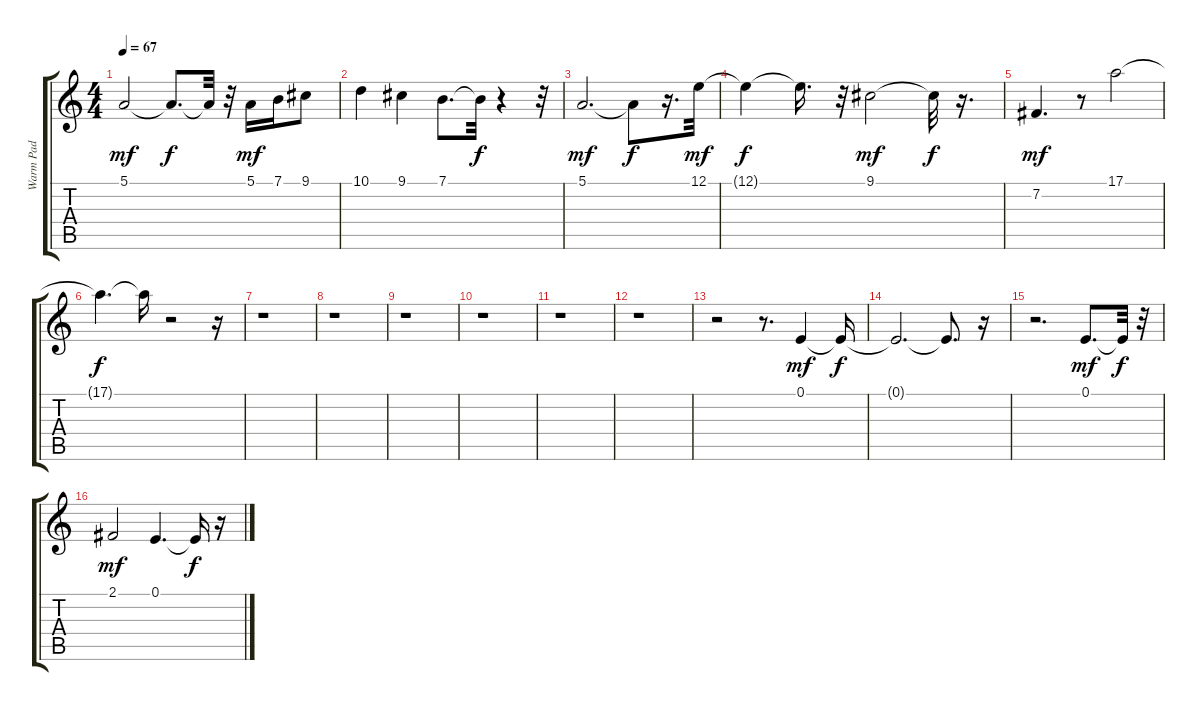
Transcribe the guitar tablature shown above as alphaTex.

\track ("Warm Pad" "Warm Pad") {instrument pad2warm}
\staff {score tabs}
\tuning (E4 B3 G3 D3 A2 E2) {hide}
\ts (4 4)
\tempo 67
\clef g2
\ks c
5.1.2{dy mf} 5.1{t}.8{d dy f} 5.1{t}.32 r.32 5.1.16{dy mf} 7.1.16 9.1.8 |
10.1.4 9.1.4 7.1.8{d} 7.1{t}.32{dy f} r.4 r.32 |
5.1.2{d dy mf} 5.1{t}.8{dy f} r.16{d} 12.1.32{dy mf} |
12.1{t}.4{dy f} 12.1{t}.16{d} r.32 9.1.2{dy mf} 9.1{t}.32{dy f} r.16{d} |
7.2.4{d dy mf} r.8 17.1.2 |
17.1{t}.4{d dy f} 17.1{t}.16 r.2 r.16 |
r.1 |
r.1 |
r.1 |
r.1 |
r.1 |
r.1 |
r.2 r.8{d} 0.1.4{dy mf} 0.1{t}.16{dy f} |
0.1{t}.2{d} 0.1{t}.8{d} r.16 |
r.2{d} 0.1.8{d dy mf} 0.1{t}.32{dy f} r.32 |
2.1.2{dy mf} 0.1.4{d} 0.1{t}.16{dy f} r.16
